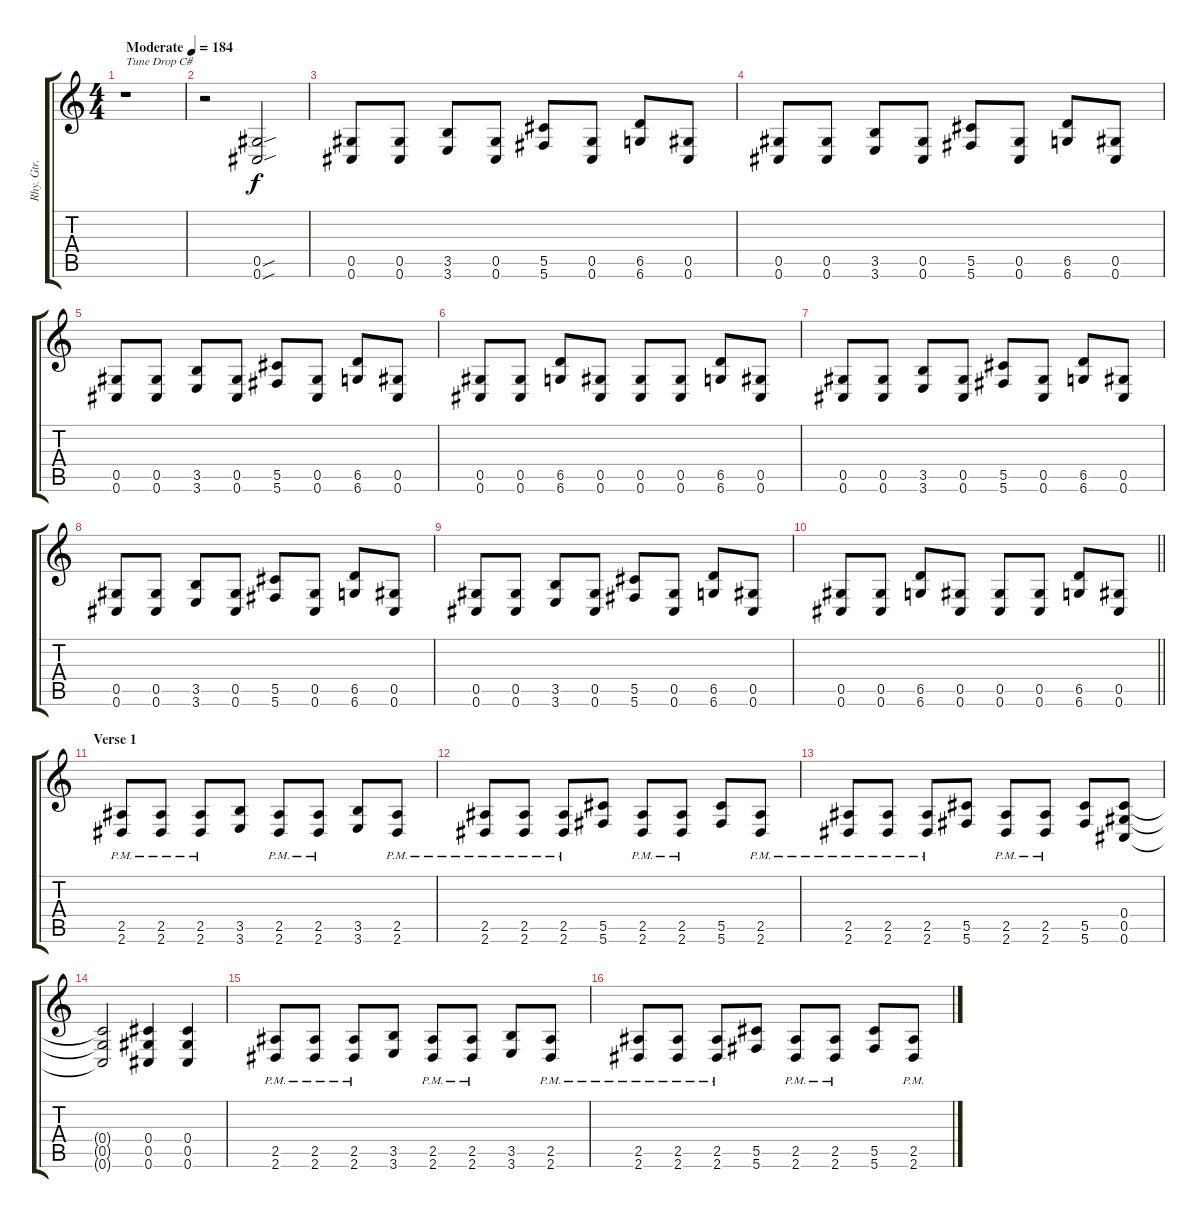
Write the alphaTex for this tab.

\track ("Rhy. Gtr. 1" "Rhy. Gtr. ") {instrument distortionguitar}
\staff {score tabs}
\tuning (Eb4 Bb3 Gb3 Db3 Ab2 Db2) {hide}
\ts (4 4)
\tempo (184 "Moderate")
\clef g2
\ks c
r.1{txt "Tune Drop C#" dy f instrument distortionguitar} |
r.2 (0.5{sou} 0.6{sou}).2 |
(0.5 0.6).8 (0.5 0.6).8 (3.5 3.6).8 (0.5 0.6).8 (5.5 5.6).8 (0.5 0.6).8 (6.5 6.6).8 (0.5 0.6).8 |
(0.5 0.6).8 (0.5 0.6).8 (3.5 3.6).8 (0.5 0.6).8 (5.5 5.6).8 (0.5 0.6).8 (6.5 6.6).8 (0.5 0.6).8 |
(0.5 0.6).8 (0.5 0.6).8 (3.5 3.6).8 (0.5 0.6).8 (5.5 5.6).8 (0.5 0.6).8 (6.5 6.6).8 (0.5 0.6).8 |
(0.5 0.6).8 (0.5 0.6).8 (6.5 6.6).8 (0.5 0.6).8 (0.5 0.6).8 (0.5 0.6).8 (6.5 6.6).8 (0.5 0.6).8 |
(0.5 0.6).8 (0.5 0.6).8 (3.5 3.6).8 (0.5 0.6).8 (5.5 5.6).8 (0.5 0.6).8 (6.5 6.6).8 (0.5 0.6).8 |
(0.5 0.6).8 (0.5 0.6).8 (3.5 3.6).8 (0.5 0.6).8 (5.5 5.6).8 (0.5 0.6).8 (6.5 6.6).8 (0.5 0.6).8 |
(0.5 0.6).8 (0.5 0.6).8 (3.5 3.6).8 (0.5 0.6).8 (5.5 5.6).8 (0.5 0.6).8 (6.5 6.6).8 (0.5 0.6).8 |
\barLineRight lightlight
(0.5 0.6).8 (0.5 0.6).8 (6.5 6.6).8 (0.5 0.6).8 (0.5 0.6).8 (0.5 0.6).8 (6.5 6.6).8 (0.5 0.6).8 |
\section ("" "Verse 1")
(2.5{pm} 2.6{pm}).8 (2.5{pm} 2.6{pm}).8 (2.5{pm} 2.6{pm}).8 (3.5 3.6).8 (2.5{pm} 2.6{pm}).8 (2.5{pm} 2.6{pm}).8 (3.5 3.6).8 (2.5{pm} 2.6{pm}).8 |
(2.5{pm} 2.6{pm}).8 (2.5{pm} 2.6{pm}).8 (2.5{pm} 2.6{pm}).8 (5.5 5.6).8 (2.5{pm} 2.6{pm}).8 (2.5{pm} 2.6{pm}).8 (5.5 5.6).8 (2.5{pm} 2.6{pm}).8 |
(2.5{pm} 2.6{pm}).8 (2.5{pm} 2.6{pm}).8 (2.5{pm} 2.6{pm}).8 (5.5 5.6).8 (2.5{pm} 2.6{pm}).8 (2.5{pm} 2.6{pm}).8 (5.5 5.6).8 (0.4 0.5 0.6).8 |
(0.4{t} 0.5{t} 0.6{t}).2 (0.4 0.5 0.6).4 (0.4 0.5 0.6).4 |
(2.5{pm} 2.6{pm}).8 (2.5{pm} 2.6{pm}).8 (2.5{pm} 2.6{pm}).8 (3.5 3.6).8 (2.5{pm} 2.6{pm}).8 (2.5{pm} 2.6{pm}).8 (3.5 3.6).8 (2.5{pm} 2.6{pm}).8 |
(2.5{pm} 2.6{pm}).8 (2.5{pm} 2.6{pm}).8 (2.5{pm} 2.6{pm}).8 (5.5 5.6).8 (2.5{pm} 2.6{pm}).8 (2.5{pm} 2.6{pm}).8 (5.5 5.6).8 (2.5{pm} 2.6{pm}).8
